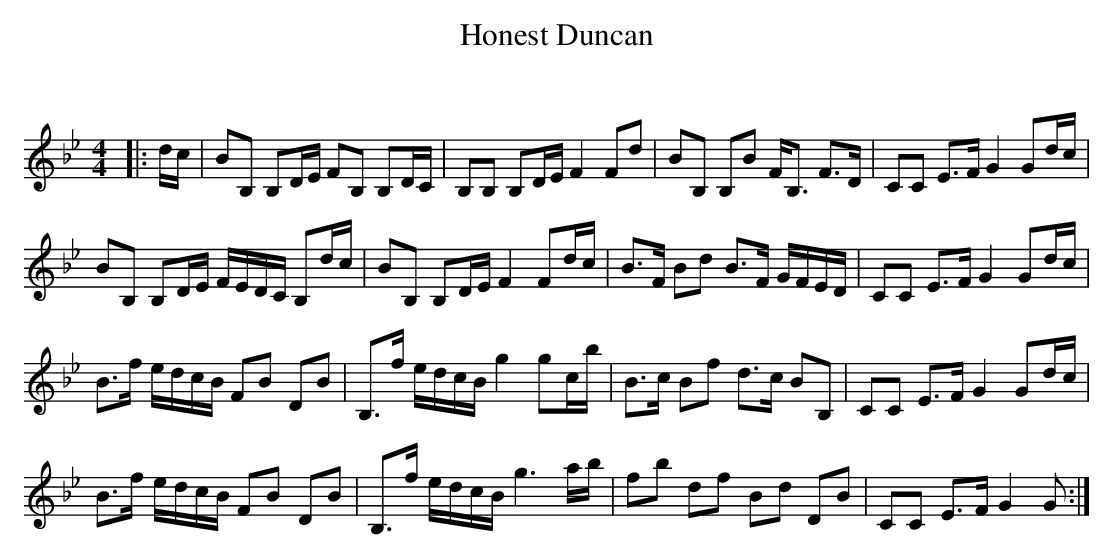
X:1
T: Honest Duncan
C:
Q: 128
K:Bb
M:4/4
L:1/16
|:dc|B2B,2 B,2DE F2B,2 B,2DC|B,2B,2 B,2DE F4 F2d2|B2B,2 B,2B2 FB,3 F3D|C2C2 E3F G4 G2dc|
B2B,2 B,2DE FEDC B,2dc|B2B,2 B,2DE F4 F2dc|B3F B2d2 B3F GFED|C2C2 E3F G4 G2dc|
B3f edcB F2B2 D2B2|B,3f edcB g4 g2cb|B3c B2f2 d3c B2B,2|C2C2 E3F G4 G2dc|
B3f edcB F2B2 D2B2|B,3f edcB g6 ab|f2b2 d2f2 B2d2 D2B2|C2C2 E3F G4 G2:|
